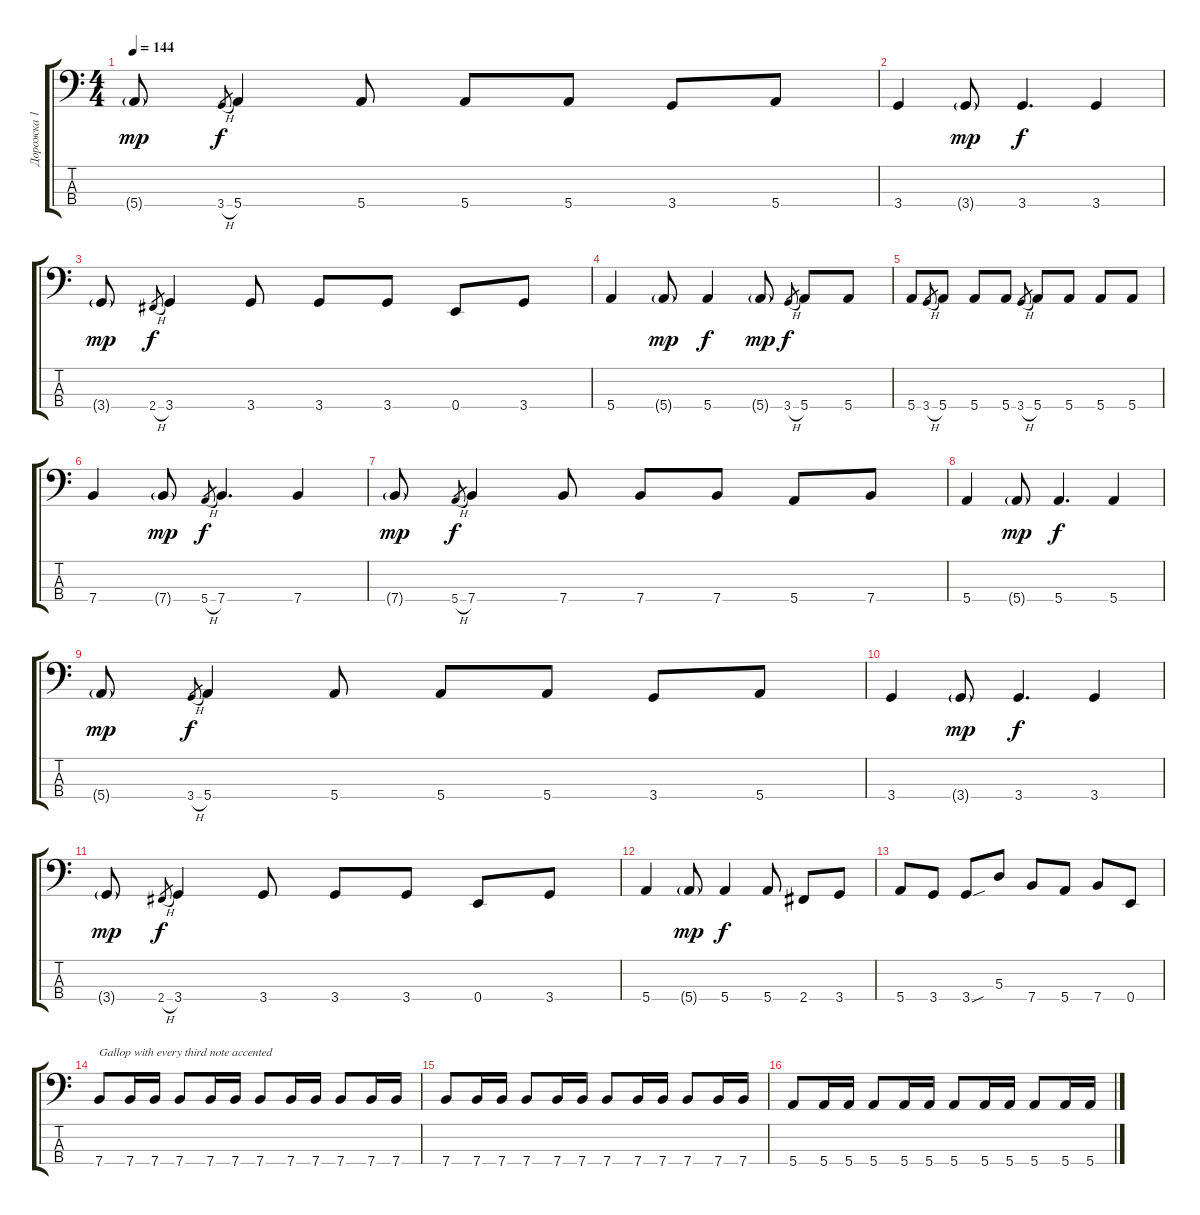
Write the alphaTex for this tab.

\track ("Дорожка 1" "Дорожка 1") {instrument electricbassfinger}
\staff {score tabs}
\tuning (G2 D2 A1 E1) {hide}
\ts (4 4)
\tempo 144
\clef f4
\ks c
5.4{g}.8{dy mp} 3.4{h}.8{gr dy f} 5.4.4 5.4.8 5.4.8 5.4.8 3.4.8 5.4.8 |
3.4.4 3.4{g}.8{dy mp} 3.4.4{d dy f} 3.4.4 |
3.4{g}.8{dy mp} 2.4{h}.8{gr dy f} 3.4.4 3.4.8 3.4.8 3.4.8 0.4.8 3.4.8 |
5.4.4 5.4{g}.8{dy mp} 5.4.4{dy f} 5.4{g}.8{dy mp} 3.4{h}.8{gr dy f} 5.4.8 5.4.8 |
5.4.8 3.4{h}.8{gr} 5.4.8 5.4.8 5.4.8 3.4{h}.8{gr} 5.4.8 5.4.8 5.4.8 5.4.8 |
7.4.4 7.4{g}.8{dy mp} 5.4{h}.8{gr dy f} 7.4.4{d} 7.4.4 |
7.4{g}.8{dy mp} 5.4{h}.8{gr dy f} 7.4.4 7.4.8 7.4.8 7.4.8 5.4.8 7.4.8 |
5.4.4 5.4{g}.8{dy mp} 5.4.4{d dy f} 5.4.4 |
5.4{g}.8{dy mp} 3.4{h}.8{gr dy f} 5.4.4 5.4.8 5.4.8 5.4.8 3.4.8 5.4.8 |
3.4.4 3.4{g}.8{dy mp} 3.4.4{d dy f} 3.4.4 |
3.4{g}.8{dy mp} 2.4{h}.8{gr dy f} 3.4.4 3.4.8 3.4.8 3.4.8 0.4.8 3.4.8 |
5.4.4 5.4{g}.8{dy mp} 5.4.4{dy f} 5.4.8 2.4.8 3.4.8 |
5.4.8 3.4.8 3.4{sou}.8 5.3.8 7.4.8 5.4.8 7.4.8 0.4.8 |
7.4.8{txt "Gallop with every third note accented"} 7.4.16 7.4.16 7.4.8 7.4.16 7.4.16 7.4.8 7.4.16 7.4.16 7.4.8 7.4.16 7.4.16 |
7.4.8 7.4.16 7.4.16 7.4.8 7.4.16 7.4.16 7.4.8 7.4.16 7.4.16 7.4.8 7.4.16 7.4.16 |
5.4.8 5.4.16 5.4.16 5.4.8 5.4.16 5.4.16 5.4.8 5.4.16 5.4.16 5.4.8 5.4.16 5.4.16
